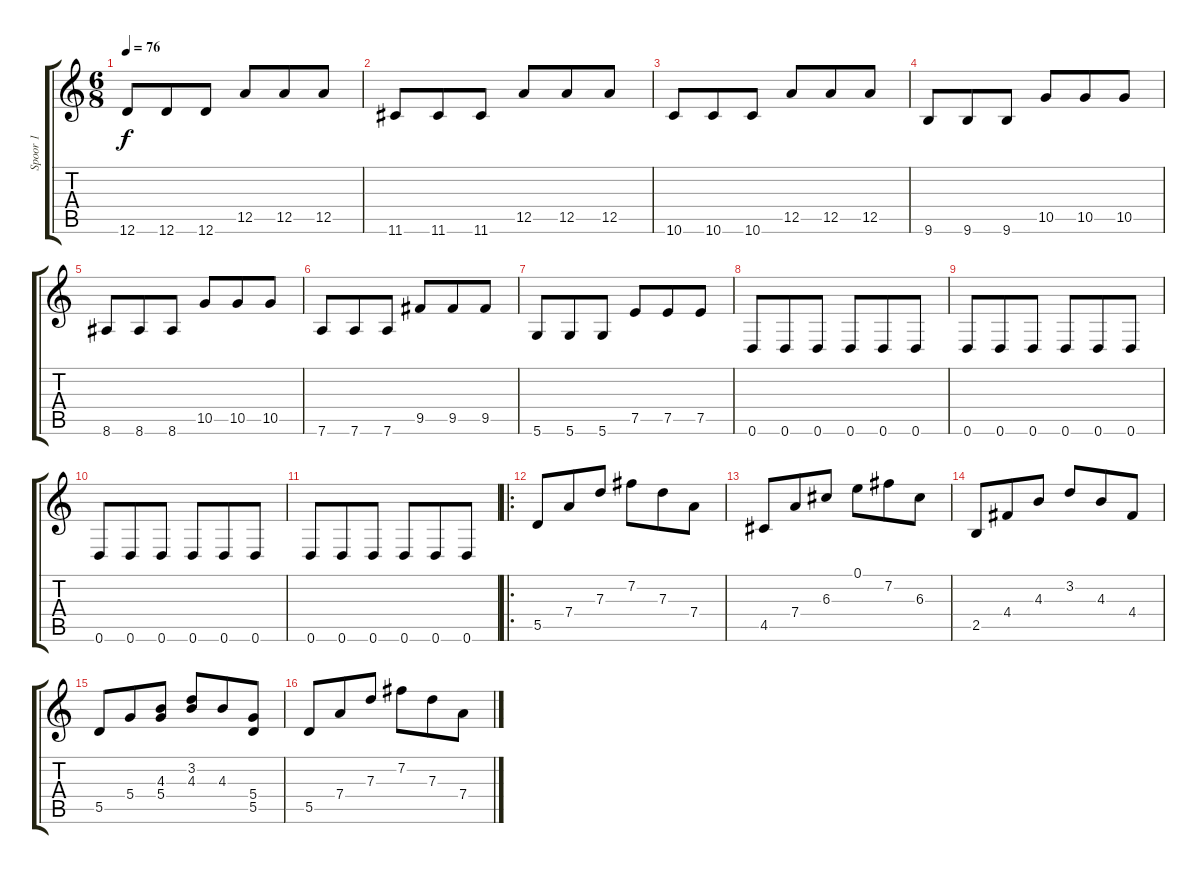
\track ("Spoor 1" "Spoor 1") {instrument acousticguitarsteel}
\staff {score tabs}
\tuning (E4 B3 G3 D3 A2 D2) {hide}
\ts (6 8)
\tempo 76
\clef g2
\ks c
12.6.8{dy f} 12.6.8 12.6.8 12.5.8 12.5.8 12.5.8 |
11.6.8 11.6.8 11.6.8 12.5.8 12.5.8 12.5.8 |
10.6.8 10.6.8 10.6.8 12.5.8 12.5.8 12.5.8 |
9.6.8 9.6.8 9.6.8 10.5.8 10.5.8 10.5.8 |
8.6.8 8.6.8 8.6.8 10.5.8 10.5.8 10.5.8 |
7.6.8 7.6.8 7.6.8 9.5.8 9.5.8 9.5.8 |
5.6.8 5.6.8 5.6.8 7.5.8 7.5.8 7.5.8 |
0.6.8 0.6.8 0.6.8 0.6.8 0.6.8 0.6.8 |
0.6.8 0.6.8 0.6.8 0.6.8 0.6.8 0.6.8 |
0.6.8 0.6.8 0.6.8 0.6.8 0.6.8 0.6.8 |
0.6.8 0.6.8 0.6.8 0.6.8 0.6.8 0.6.8 |
\ro
5.5.8 7.4.8 7.3.8 7.2.8 7.3.8 7.4.8 |
4.5.8 7.4.8 6.3.8 0.1.8 7.2.8 6.3.8 |
2.5.8 4.4.8 4.3.8 3.2.8 4.3.8 4.4.8 |
5.5.8 5.4.8 (4.3 5.4).8 (3.2 4.3).8 4.3.8 (5.4 5.5).8 |
5.5.8{instrument pizzicatostrings} 7.4.8 7.3.8 7.2.8 7.3.8 7.4.8
